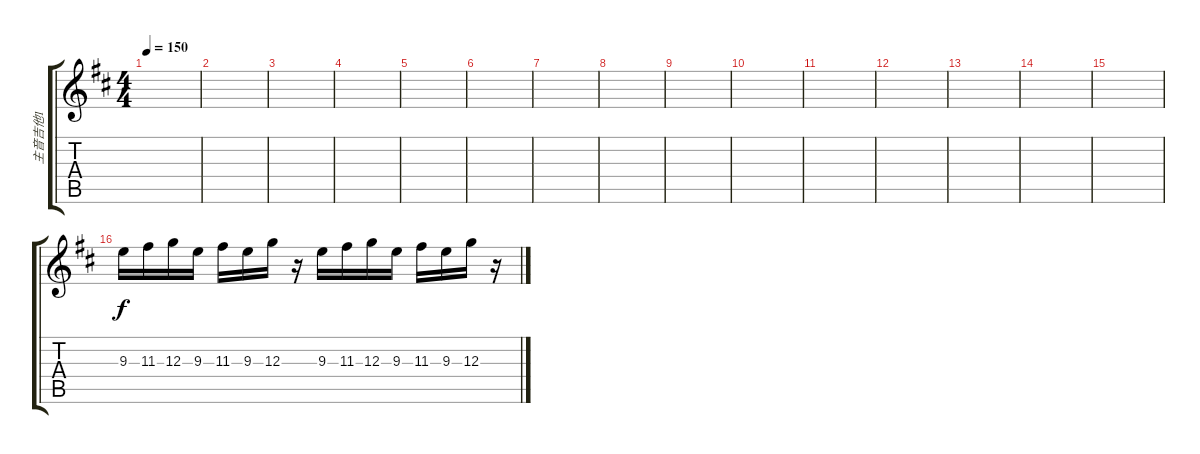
\track ("主音吉他1" "主音吉他1") {instrument overdrivenguitar}
\staff {score tabs}
\tuning (E4 B3 G3 D3 A2 E2) {hide}
\ts (4 4)
\tempo 150
\clef g2
\ks bminor
|
|
|
|
|
|
|
|
|
|
|
|
|
|
|
9.3.16 11.3.16 12.3.16 9.3.16 11.3.16 9.3.16 12.3.16 r.16 9.3.16 11.3.16 12.3.16 9.3.16 11.3.16 9.3.16 12.3.16 r.16
